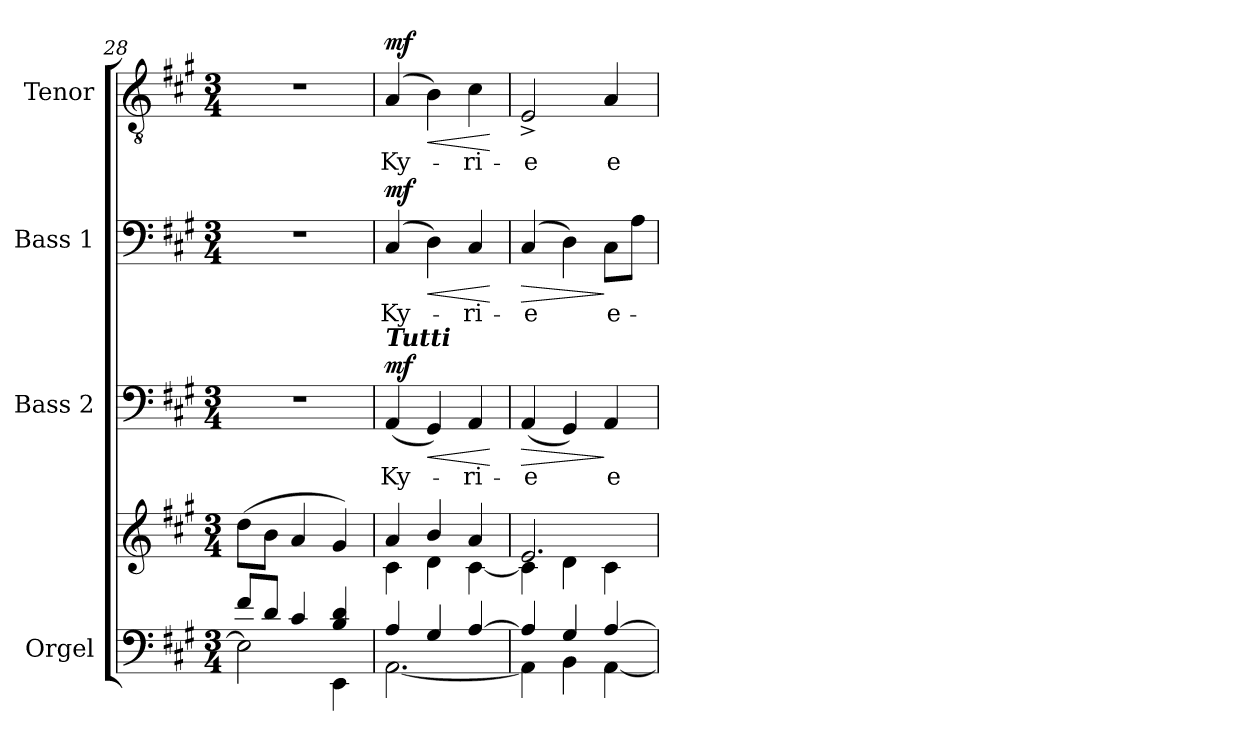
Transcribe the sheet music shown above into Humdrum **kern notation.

**kern	**kern	**kern	**text	**dynam	**kern	**text	**dynam	**kern	**text	**dynam
*part4	*part4	*part3	*part3	*part3	*part2	*part2	*part2	*part1	*part1	*part1
*staff5	*staff4	*staff3	*staff3	*staff3	*staff2	*staff2	*staff2	*staff1	*staff1	*staff1
*I"Orgel	*	*I"Bass 2	*	*	*I"Bass 1	*	*	*I"Tenor	*	*
*I'Org.	*	*I'B2.	*	*	*I'B1.	*	*	*I'T.	*	*
*clefF4	*clefG2	*clefF4	*	*	*clefF4	*	*	*clefGv2	*	*
*k[f#c#g#]	*k[f#c#g#]	*k[f#c#g#]	*	*	*k[f#c#g#]	*	*	*k[f#c#g#]	*	*
*A:	*A:	*A:	*	*	*A:	*	*	*A:	*	*
*M3/4	*M3/4	*M3/4	*	*	*M3/4	*	*	*M3/4	*	*
=28	=28	=28	=28	=28	=28	=28	=28	=28	=28	=28
*^	*	*	*	*	*	*	*	*	*	*
8f#/L	2E\]	(>8dd\L	2.r	.	.	2.r	.	.	2.r	.	.
8d/J	.	8b\J	.	.	.	.	.	.	.	.	.
4c#/	.	4a/	.	.	.	.	.	.	.	.	.
4B/ 4d/	4EE\	4g#/)	.	.	.	.	.	.	.	.	.
=29	=29	=29	=29	=29	=29	=29	=29	=29	=29	=29	=29
*	*	*^	*	*	*	*	*	*	*	*	*
!	!	!	!	!LO:TX:a:Bi:t=Tutti	!	!	!	!	!	!	!	!
!	!	!	!	!	!LO:LY:b	!LO:DY:a	!	!LO:LY:b	!LO:DY:a	!	!LO:LY:b	!LO:DY:a
4A/	[<2.AA\	4a/	4c#\	(<4AA/	Ky-	mf	(4C#/	Ky-	mf	(4A/	Ky-	mf
!	!	!	!	!	!	!LO:HP:b	!	!	!LO:HP:b	!	!	!LO:HP:b
4G#/	.	4b/	4d\	4GG#/)	.	<	4D\)	.	<	4B\)	.	<
!	!	!	!	!	!LO:LY:b	!	!	!LO:LY:b	!	!	!LO:LY:b	!
[>4A/	.	4a/	[<4c#\	4AA/	-ri-	.	4C#/	-ri-	.	4c#\	-ri-	.
*v	*v	*	*	*	*	*	*	*	*	*	*	*
*	*v	*v	*	*	*	*	*	*	*	*	*
.	.	.	.	[	.	.	[	.	.	[
=30	=30	=30	=30	=30	=30	=30	=30	=30	=30	=30
*^	*^	*	*	*	*	*	*	*	*	*
!	!	!	!	!	!LO:LY:b	!LO:HP:b	!	!LO:LY:b	!LO:HP:b	!	!LO:LY:b	!
4A/]	4AA\]	2.e/	4c#\]	(<4AA/	-e	>	(4C#/	-e	>	2E^>/	-e	.
4G#/	4BB\	.	4d\	4GG#/)	.	.	4D\)	.	.	.	.	.
!	!	!	!	!	!LO:LY:b	!	!	!LO:LY:b	!	!	!LO:LY:b	!
[>4A/	[<4AA\	.	4c#\	4AA/	e-	]	8C#\L	e-	]	4A/	e-	.
.	.	.	.	.	.	.	8A\J	.	.	.	.	.
*v	*v	*	*	*	*	*	*	*	*	*	*	*
*	*v	*v	*	*	*	*	*	*	*	*	*
=	=	=	=	=	=	=	=	=	=	=
*-	*-	*-	*-	*-	*-	*-	*-	*-	*-	*-
